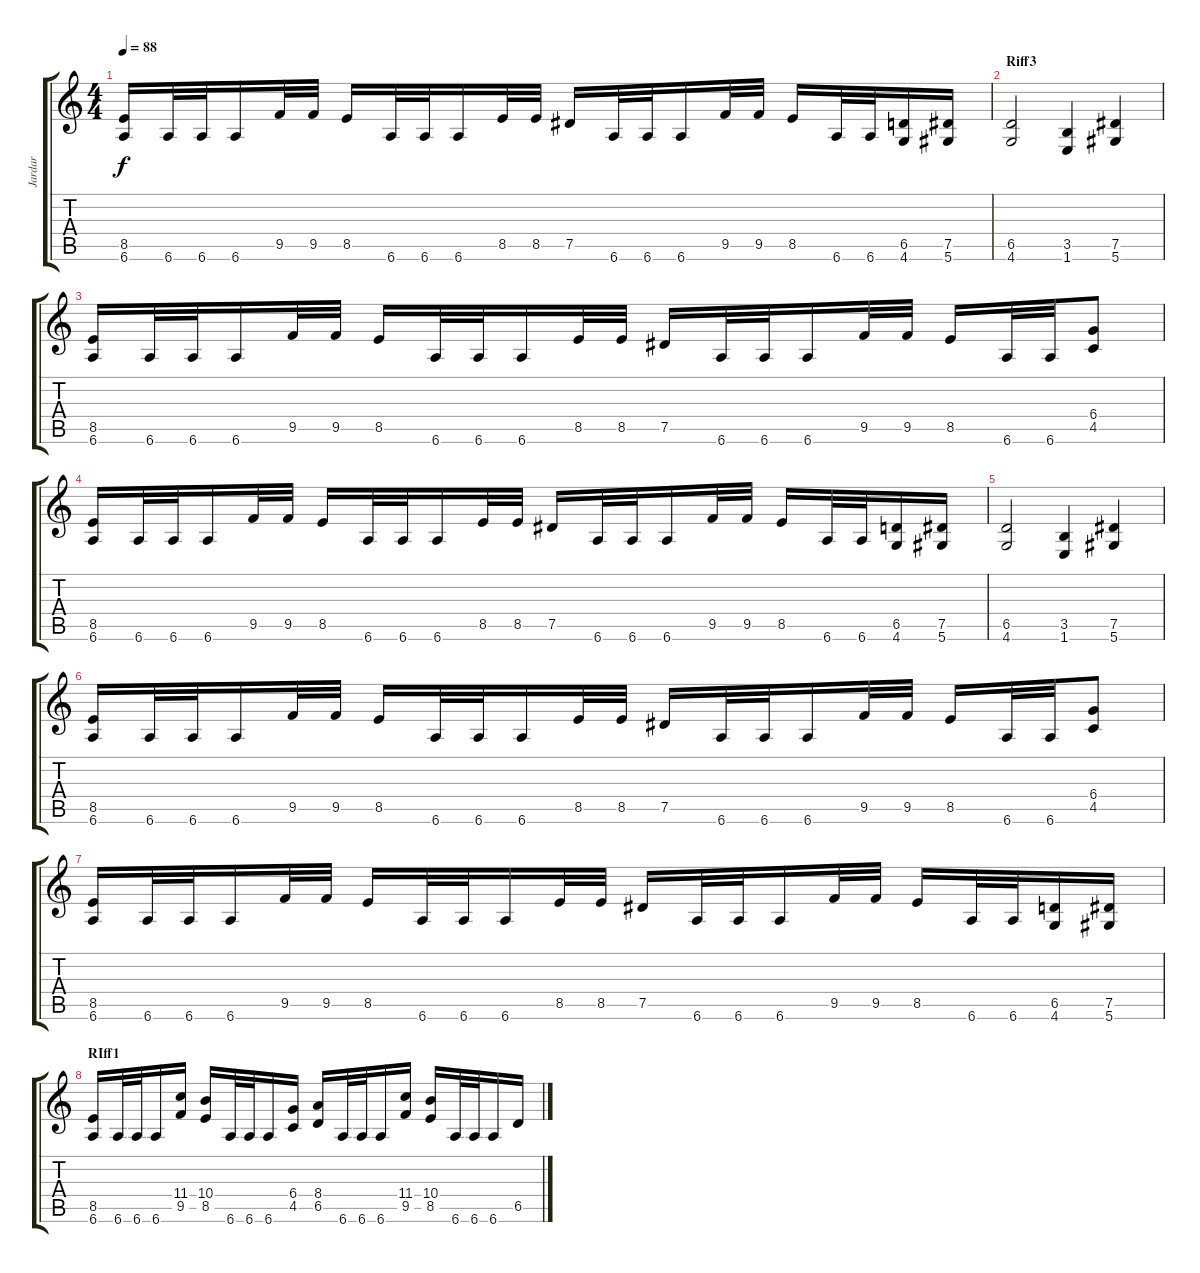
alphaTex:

\track ("Jardar" "Jardar") {instrument distortionguitar}
\staff {score tabs}
\tuning (Eb4 Bb3 Gb3 Db3 Ab2 Eb2) {hide}
\ts (4 4)
\tempo 88
\clef g2
\ks c
(8.5 6.6).16{dy f} 6.6.32 6.6.32 6.6.16 9.5.32 9.5.32 8.5.16 6.6.32 6.6.32 6.6.16 8.5.32 8.5.32 7.5.16 6.6.32 6.6.32 6.6.16 9.5.32 9.5.32 8.5.16 6.6.32 6.6.32 (6.5 4.6).16 (7.5 5.6).16 |
\section ("" "Riff3")
(6.5 4.6).2 (3.5 1.6).4 (7.5 5.6).4 |
(8.5 6.6).16 6.6.32 6.6.32 6.6.16 9.5.32 9.5.32 8.5.16 6.6.32 6.6.32 6.6.16 8.5.32 8.5.32 7.5.16 6.6.32 6.6.32 6.6.16 9.5.32 9.5.32 8.5.16 6.6.32 6.6.32 (6.4 4.5).8 |
(8.5 6.6).16 6.6.32 6.6.32 6.6.16 9.5.32 9.5.32 8.5.16 6.6.32 6.6.32 6.6.16 8.5.32 8.5.32 7.5.16 6.6.32 6.6.32 6.6.16 9.5.32 9.5.32 8.5.16 6.6.32 6.6.32 (6.5 4.6).16 (7.5 5.6).16 |
(6.5 4.6).2 (3.5 1.6).4 (7.5 5.6).4 |
(8.5 6.6).16 6.6.32 6.6.32 6.6.16 9.5.32 9.5.32 8.5.16 6.6.32 6.6.32 6.6.16 8.5.32 8.5.32 7.5.16 6.6.32 6.6.32 6.6.16 9.5.32 9.5.32 8.5.16 6.6.32 6.6.32 (6.4 4.5).8 |
(8.5 6.6).16 6.6.32 6.6.32 6.6.16 9.5.32 9.5.32 8.5.16 6.6.32 6.6.32 6.6.16 8.5.32 8.5.32 7.5.16 6.6.32 6.6.32 6.6.16 9.5.32 9.5.32 8.5.16 6.6.32 6.6.32 (6.5 4.6).16 (7.5 5.6).16 |
\section ("" "RIff1")
(8.5 6.6).16 6.6.32 6.6.32 6.6.16 (11.4 9.5).16 (10.4 8.5).16 6.6.32 6.6.32 6.6.16 (6.4 4.5).16 (8.4 6.5).16 6.6.32 6.6.32 6.6.16 (11.4 9.5).16 (10.4 8.5).16 6.6.32 6.6.32 6.6.16 6.5.16
